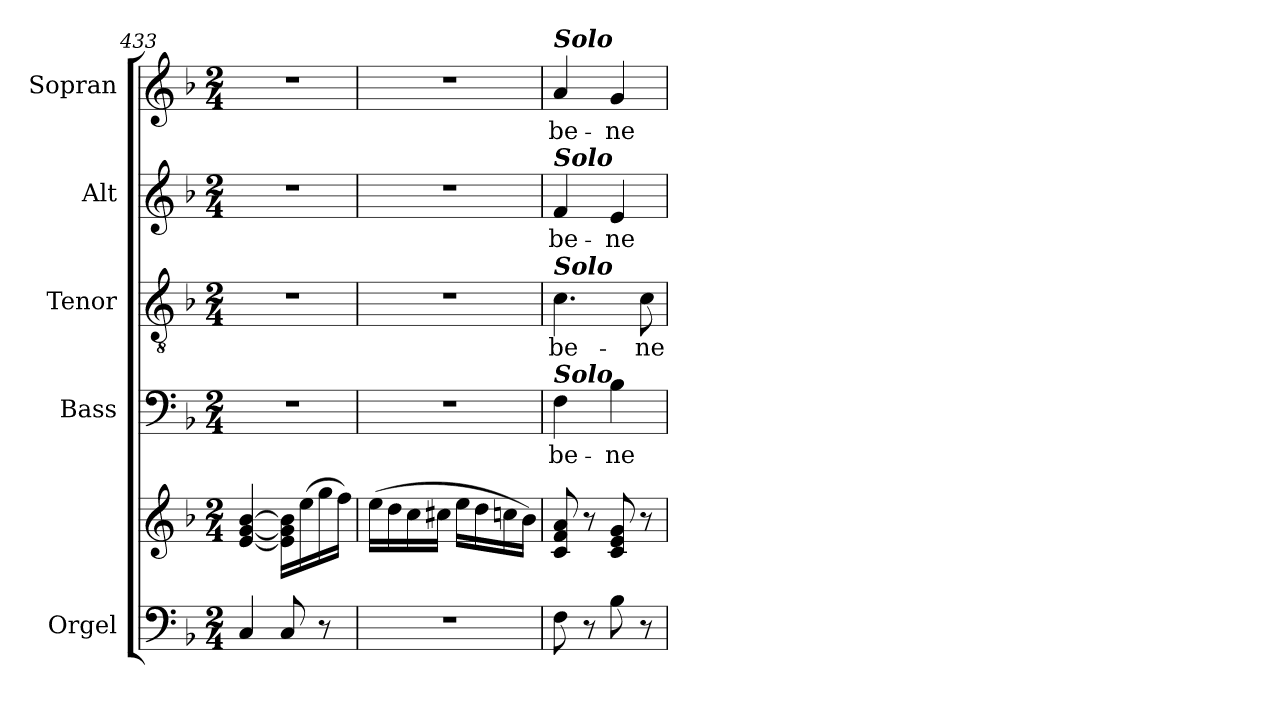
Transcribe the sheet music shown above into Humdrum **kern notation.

**kern	**kern	**kern	**text	**kern	**text	**kern	**text	**kern	**text
*part5	*part5	*part4	*part4	*part3	*part3	*part2	*part2	*part1	*part1
*staff6	*staff5	*staff4	*staff4	*staff3	*staff3	*staff2	*staff2	*staff1	*staff1
*I"Orgel	*	*I"Bass	*	*I"Tenor	*	*I"Alt	*	*I"Sopran	*
*I'Org.	*	*I'B.	*	*I'T.	*	*I'A.	*	*I'S.	*
*clefF4	*clefG2	*clefF4	*	*clefGv2	*	*clefG2	*	*clefG2	*
*k[b-]	*k[b-]	*k[b-]	*	*k[b-]	*	*k[b-]	*	*k[b-]	*
*F:	*F:	*F:	*	*F:	*	*F:	*	*F:	*
*M2/4	*M2/4	*M2/4	*	*M2/4	*	*M2/4	*	*M2/4	*
=433	=433	=433	=433	=433	=433	=433	=433	=433	=433
4C/	[4e/ [4g/ [4b-/	2r	.	2r	.	2r	.	2r	.
8C/	16e\] 16g\] 16b-\]LL	.	.	.	.	.	.	.	.
.	(>16ee\	.	.	.	.	.	.	.	.
8r	16gg\	.	.	.	.	.	.	.	.
.	16ff\JJ)	.	.	.	.	.	.	.	.
=434	=434	=434	=434	=434	=434	=434	=434	=434	=434
2r	(>16ee\LL	2r	.	2r	.	2r	.	2r	.
.	16dd\	.	.	.	.	.	.	.	.
.	16cc\	.	.	.	.	.	.	.	.
.	16cc#X\JJ	.	.	.	.	.	.	.	.
.	16ee\LL	.	.	.	.	.	.	.	.
.	16dd\	.	.	.	.	.	.	.	.
.	16ccn\	.	.	.	.	.	.	.	.
.	16b-\JJ)	.	.	.	.	.	.	.	.
=435	=435	=435	=435	=435	=435	=435	=435	=435	=435
!	!	!	!	!	!	!	!	!LO:TX:a:Bi:t=Solo	!
!	!	!	!	!	!	!LO:TX:a:Bi:t=Solo	!	!	!
!	!	!	!	!LO:TX:a:Bi:t=Solo	!	!	!	!	!
!	!	!LO:TX:a:Bi:t=Solo	!	!	!	!	!	!	!
!	!	!	!LO:LY:b	!	!LO:LY:b	!	!LO:LY:b	!	!LO:LY:b
8F\	8c/ 8f/ 8a/	4F\	be-	4.c\	be-	4f/	be-	4a/	be-
8r	8r	.	.	.	.	.	.	.	.
!	!	!	!LO:LY:b	!	!	!	!LO:LY:b	!	!LO:LY:b
8B-\	8c/ 8e/ 8g/	4B-\	-ne-	.	.	4e/	-ne-	4g/	-ne-
!	!	!	!	!	!LO:LY:b	!	!	!	!
8r	8r	.	.	8c\	-ne-	.	.	.	.
=	=	=	=	=	=	=	=	=	=
*-	*-	*-	*-	*-	*-	*-	*-	*-	*-
